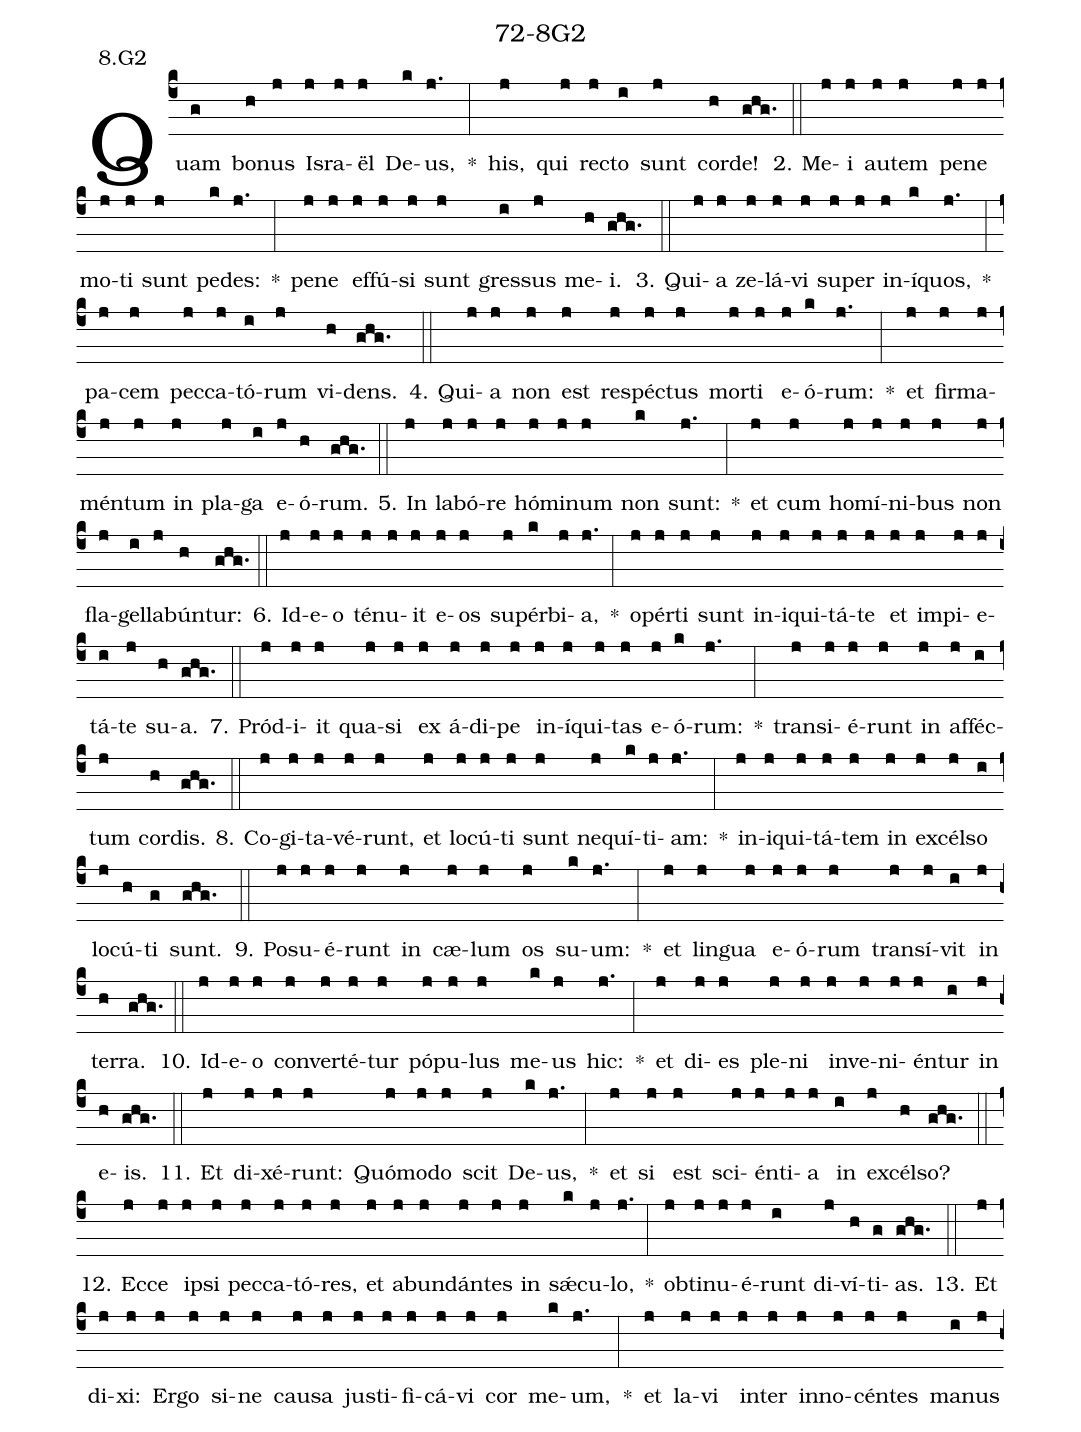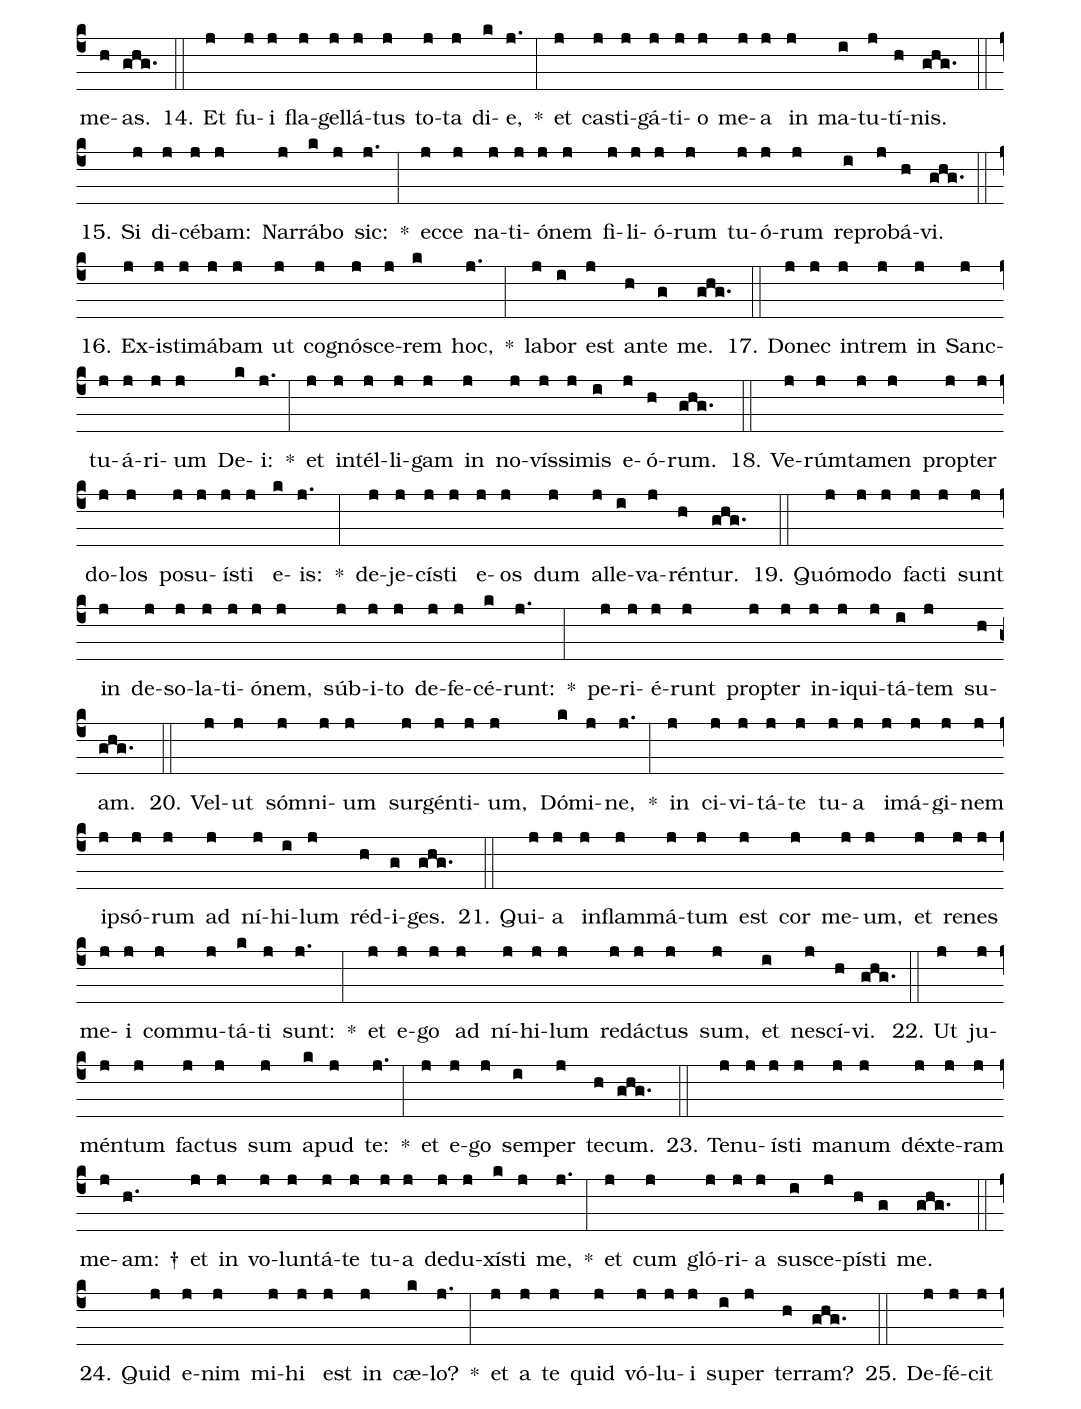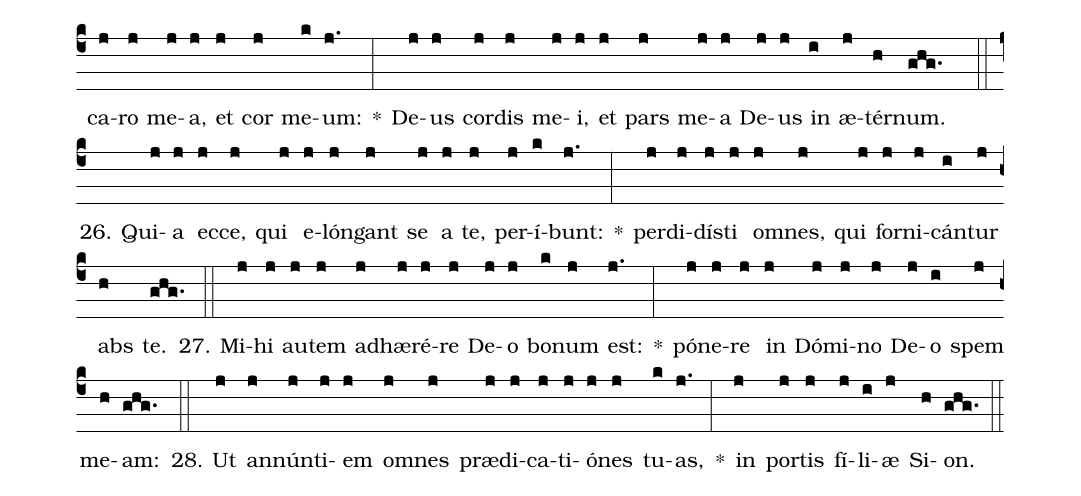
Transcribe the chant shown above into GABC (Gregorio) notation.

name: 72-8G2;
annotation: 8.G2;
%%
(c4)Quam(g) bo(h)nus(j) Is(j)ra(j)ël(j) De(k)us,(j.) *(:) his,(j) qui(j) rec(j)to(i) sunt(j) cor(h)de!(ghg.) (::)
2. Me(j)i(j) au(j)tem(j) pe(j)ne(j) mo(j)ti(j) sunt(j) pe(k)des:(j.) *(:) pe(j)ne(j) ef(j)fú(j)si(j) sunt(j) gres(i)sus(j) me(h)i.(ghg.) (::)
3. Qui(j)a(j) ze(j)lá(j)vi(j) su(j)per(j) in(j)í(k)quos,(j.) *(:) pa(j)cem(j) pec(j)ca(j)tó(i)rum(j) vi(h)dens.(ghg.) (::)
4. Qui(j)a(j) non(j) est(j) re(j)spéc(j)tus(j) mor(j)ti(j) e(j)ó(k)rum:(j.) *(:) et(j) fir(j)ma(j)mén(j)tum(j) in(j) pla(j)ga(i) e(j)ó(h)rum.(ghg.) (::)
5. In(j) la(j)bó(j)re(j) hó(j)mi(j)num(j) non(k) sunt:(j.) *(:) et(j) cum(j) ho(j)mí(j)ni(j)bus(j) non(j) fla(j)gel(i)la(j)bún(h)tur:(ghg.) (::)
6. Id(j)e(j)o(j) té(j)nu(j)it(j) e(j)os(j) su(j)pér(k)bi(j)a,(j.) *(:) o(j)pér(j)ti(j) sunt(j) in(j)i(j)qui(j)tá(j)te(j) et(j) im(j)pi(j)e(j)tá(i)te(j) su(h)a.(ghg.) (::)
7. Pród(j)i(j)it(j) qua(j)si(j) ex(j) á(j)di(j)pe(j) in(j)í(j)qui(j)tas(j) e(j)ó(k)rum:(j.) *(:) trans(j)i(j)é(j)runt(j) in(j) af(j)féc(i)tum(j) cor(h)dis.(ghg.) (::)
8. Co(j)gi(j)ta(j)vé(j)runt,(j) et(j) lo(j)cú(j)ti(j) sunt(j) ne(j)quí(k)ti(j)am:(j.) *(:) in(j)i(j)qui(j)tá(j)tem(j) in(j) ex(j)cél(j)so(i) lo(j)cú(h)ti(g) sunt.(ghg.) (::)
9. Po(j)su(j)é(j)runt(j) in(j) cæ(j)lum(j) os(j) su(k)um:(j.) *(:) et(j) lin(j)gua(j) e(j)ó(j)rum(j) trans(j)í(j)vit(i) in(j) ter(h)ra.(ghg.) (::)
10. Id(j)e(j)o(j) con(j)ver(j)té(j)tur(j) pó(j)pu(j)lus(j) me(k)us(j) hic:(j.) *(:) et(j) di(j)es(j) ple(j)ni(j) in(j)ve(j)ni(j)én(j)tur(i) in(j) e(h)is.(ghg.) (::)
11. Et(j) di(j)xé(j)runt:(j) Quó(j)mo(j)do(j) scit(j) De(k)us,(j.) *(:) et(j) si(j) est(j) sci(j)én(j)ti(j)a(j) in(i) ex(j)cél(h)so?(ghg.) (::)
12. Ec(j)ce(j) ip(j)si(j) pec(j)ca(j)tó(j)res,(j) et(j) ab(j)un(j)dán(j)tes(j) in(j) sǽ(k)cu(j)lo,(j.) *(:) ob(j)ti(j)nu(j)é(j)runt(i) di(j)ví(h)ti(g)as.(ghg.) (::)
13. Et(j) di(j)xi:(j) Er(j)go(j) si(j)ne(j) cau(j)sa(j) jus(j)ti(j)fi(j)cá(j)vi(j) cor(j) me(k)um,(j.) *(:) et(j) la(j)vi(j) in(j)ter(j) in(j)no(j)cén(j)tes(j) ma(i)nus(j) me(h)as.(ghg.) (::)
14. Et(j) fu(j)i(j) fla(j)gel(j)lá(j)tus(j) to(j)ta(j) di(k)e,(j.) *(:) et(j) cas(j)ti(j)gá(j)ti(j)o(j) me(j)a(j) in(j) ma(i)tu(j)tí(h)nis.(ghg.) (::)
15. Si(j) di(j)cé(j)bam:(j) Nar(j)rá(k)bo(j) sic:(j.) *(:) ec(j)ce(j) na(j)ti(j)ó(j)nem(j) fi(j)li(j)ó(j)rum(j) tu(j)ó(j)rum(j) re(i)pro(j)bá(h)vi.(ghg.) (::)
16. Ex(j)is(j)ti(j)má(j)bam(j) ut(j) co(j)gnó(j)sce(j)rem(k) hoc,(j.) *(:) la(j)bor(i) est(j) an(h)te(g) me.(ghg.) (::)
17. Do(j)nec(j) in(j)trem(j) in(j) Sanc(j)tu(j)á(j)ri(j)um(j) De(k)i:(j.) *(:) et(j) in(j)tél(j)li(j)gam(j) in(j) no(j)vís(j)si(j)mis(i) e(j)ó(h)rum.(ghg.) (::)
18. Ve(j)rúm(j)ta(j)men(j) prop(j)ter(j) do(j)los(j) po(j)su(j)ís(j)ti(j) e(k)is:(j.) *(:) de(j)je(j)cís(j)ti(j) e(j)os(j) dum(j) al(j)le(i)va(j)rén(h)tur.(ghg.) (::)
19. Quó(j)mo(j)do(j) fac(j)ti(j) sunt(j) in(j) de(j)so(j)la(j)ti(j)ó(j)nem,(j) súb(j)i(j)to(j) de(j)fe(j)cé(k)runt:(j.) *(:) pe(j)ri(j)é(j)runt(j) prop(j)ter(j) in(j)i(j)qui(j)tá(i)tem(j) su(h)am.(ghg.) (::)
20. Vel(j)ut(j) sóm(j)ni(j)um(j) sur(j)gén(j)ti(j)um,(j) Dó(k)mi(j)ne,(j.) *(:) in(j) ci(j)vi(j)tá(j)te(j) tu(j)a(j) i(j)má(j)gi(j)nem(j) ip(j)só(j)rum(j) ad(j) ní(j)hi(i)lum(j) réd(h)i(g)ges.(ghg.) (::)
21. Qui(j)a(j) in(j)flam(j)má(j)tum(j) est(j) cor(j) me(j)um,(j) et(j) re(j)nes(j) me(j)i(j) com(j)mu(j)tá(k)ti(j) sunt:(j.) *(:) et(j) e(j)go(j) ad(j) ní(j)hi(j)lum(j) red(j)ác(j)tus(j) sum,(j) et(i) ne(j)scí(h)vi.(ghg.) (::)
22. Ut(j) ju(j)mén(j)tum(j) fac(j)tus(j) sum(j) a(k)pud(j) te:(j.) *(:) et(j) e(j)go(j) sem(i)per(j) te(h)cum.(ghg.) (::)
23. Te(j)nu(j)ís(j)ti(j) ma(j)num(j) déx(j)te(j)ram(j) me(j)am: †(h.) et(j) in(j) vo(j)lun(j)tá(j)te(j) tu(j)a(j) de(j)du(j)xís(k)ti(j) me,(j.) *(:) et(j) cum(j) gló(j)ri(j)a(j) su(i)sce(j)pís(h)ti(g) me.(ghg.) (::)
24. Quid(j) e(j)nim(j) mi(j)hi(j) est(j) in(j) cæ(k)lo?(j.) *(:) et(j) a(j) te(j) quid(j) vó(j)lu(j)i(j) su(i)per(j) ter(h)ram?(ghg.) (::)
25. De(j)fé(j)cit(j) ca(j)ro(j) me(j)a,(j) et(j) cor(j) me(k)um:(j.) *(:) De(j)us(j) cor(j)dis(j) me(j)i,(j) et(j) pars(j) me(j)a(j) De(j)us(j) in(i) æ(j)tér(h)num.(ghg.) (::)
26. Qui(j)a(j) ec(j)ce,(j) qui(j) e(j)lón(j)gant(j) se(j) a(j) te,(j) per(j)í(k)bunt:(j.) *(:) per(j)di(j)dís(j)ti(j) om(j)nes,(j) qui(j) for(j)ni(j)cán(i)tur(j) abs(h) te.(ghg.) (::)
27. Mi(j)hi(j) au(j)tem(j) ad(j)hæ(j)ré(j)re(j) De(j)o(j) bo(k)num(j) est:(j.) *(:) pó(j)ne(j)re(j) in(j) Dó(j)mi(j)no(j) De(j)o(i) spem(j) me(h)am:(ghg.) (::)
28. Ut(j) an(j)nún(j)ti(j)em(j) om(j)nes(j) præ(j)di(j)ca(j)ti(j)ó(j)nes(j) tu(k)as,(j.) *(:) in(j) por(j)tis(j) fí(j)li(i)æ(j) Si(h)on.(ghg.) (::)
